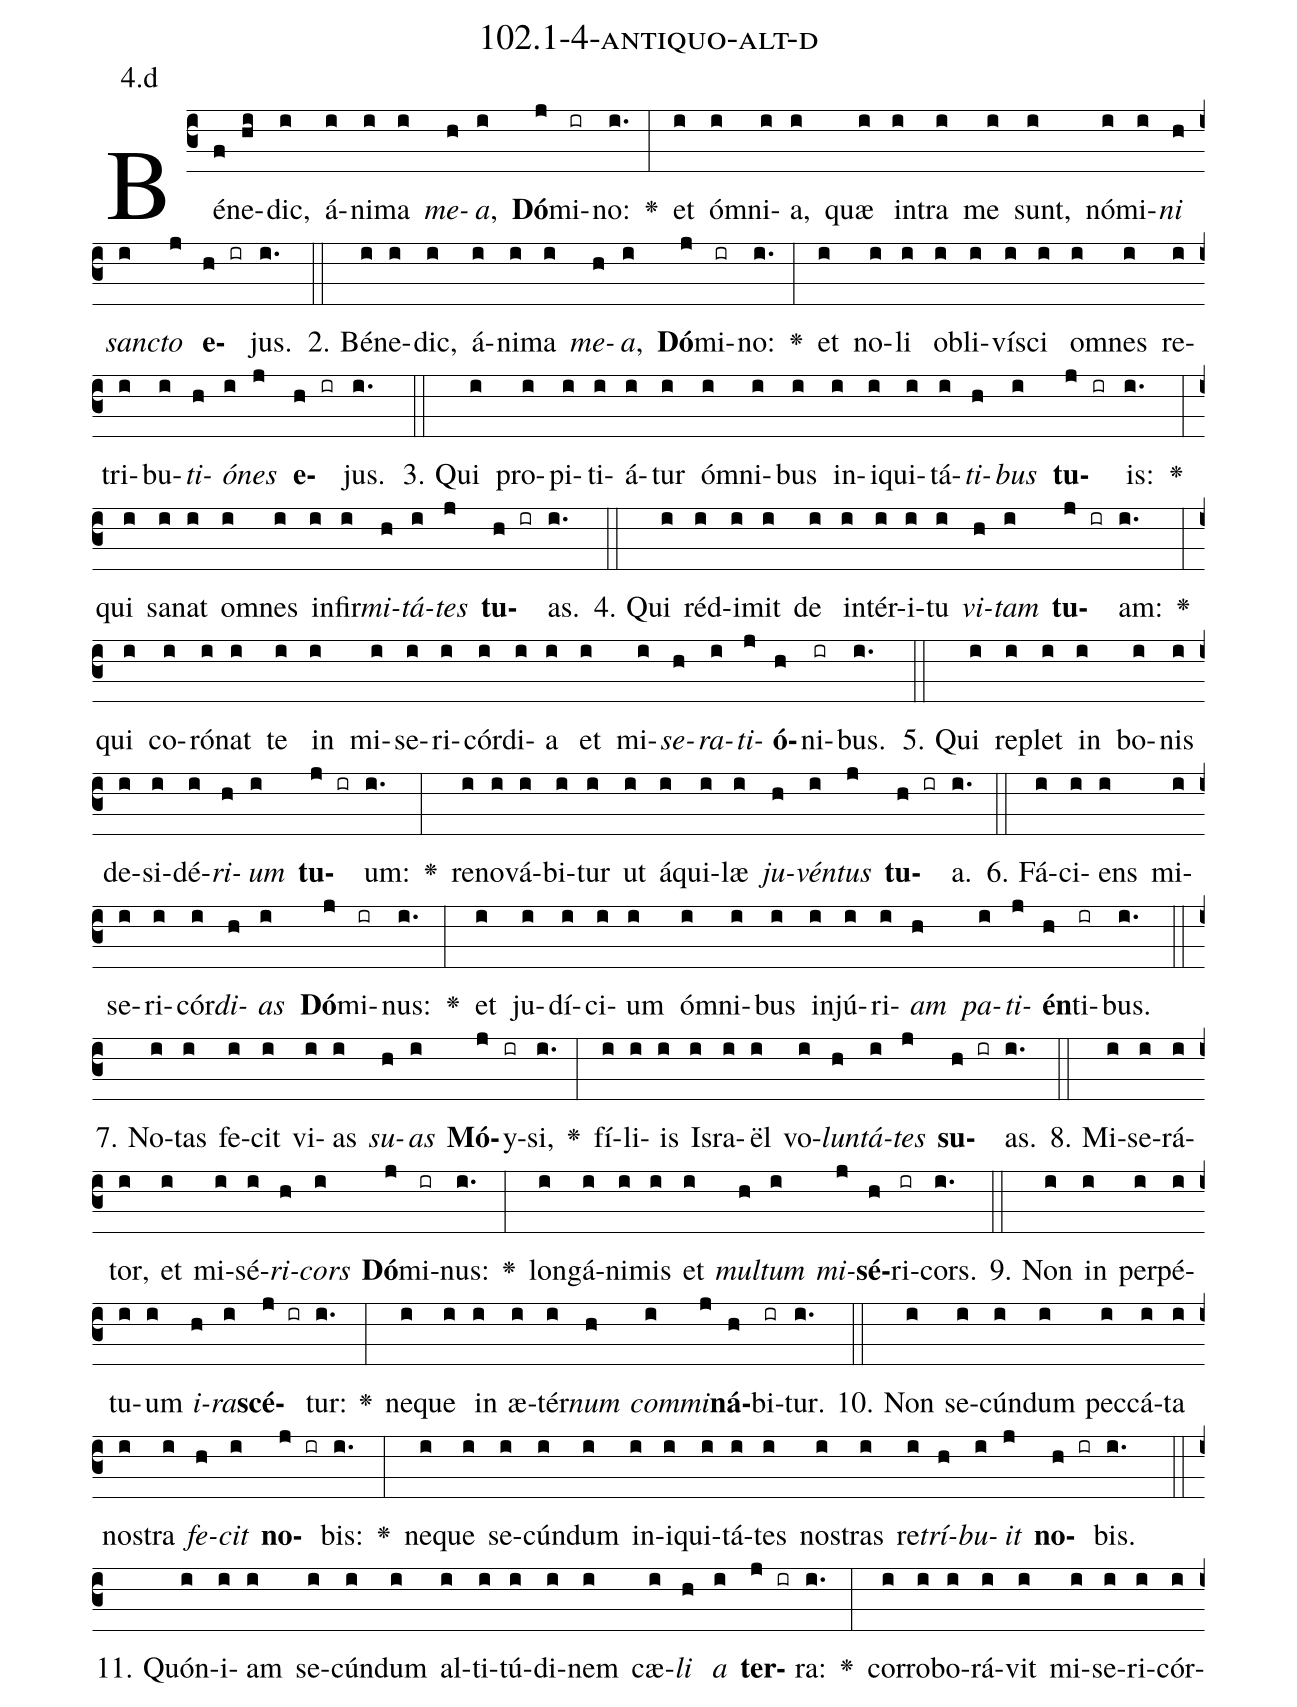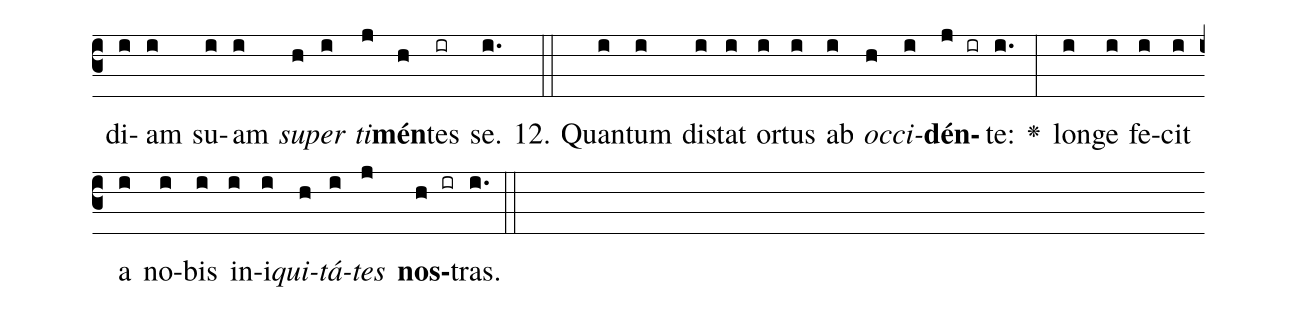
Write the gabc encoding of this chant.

name: 102.1-4-antiquo-alt-d;
annotation: 4.d;
%%
(c3)Bé(f)ne(hi)dic,(i) á(i)ni(i)ma(i) <i>me</i>(h)<i>a</i>,(i) <b>Dó</b>(j)mi(ir)no:(i.) <v>\greheightstar</v>(:) et(i) óm(i)ni(i)a,(i) quæ(i) in(i)tra(i) me(i) sunt,(i) nó(i)mi(i)<i>ni</i>(h) <i>sanc</i>(i)<i>to</i>(j) <b>e</b>(h ir)jus.(i.) (::)
2. Bé(i)ne(i)dic,(i) á(i)ni(i)ma(i) <i>me</i>(h)<i>a</i>,(i) <b>Dó</b>(j)mi(ir)no:(i.) <v>\greheightstar</v>(:) et(i) no(i)li(i) ob(i)li(i)ví(i)sci(i) om(i)nes(i) re(i)tri(i)bu(i)<i>ti</i>(h)<i>ó</i>(i)<i>nes</i>(j) <b>e</b>(h ir)jus.(i.) (::)
3. Qui(i) pro(i)pi(i)ti(i)á(i)tur(i) óm(i)ni(i)bus(i) in(i)i(i)qui(i)tá(i)<i>ti</i>(h)<i>bus</i>(i) <b>tu</b>(j ir)is:(i.) <v>\greheightstar</v>(:) qui(i) sa(i)nat(i) om(i)nes(i) in(i)fir(i)<i>mi</i>(h)<i>tá</i>(i)<i>tes</i>(j) <b>tu</b>(h ir)as.(i.) (::)
4. Qui(i) réd(i)i(i)mit(i) de(i) in(i)tér(i)i(i)tu(i) <i>vi</i>(h)<i>tam</i>(i) <b>tu</b>(j ir)am:(i.) <v>\greheightstar</v>(:) qui(i) co(i)ró(i)nat(i) te(i) in(i) mi(i)se(i)ri(i)cór(i)di(i)a(i) et(i) mi(i)<i>se</i>(h)<i>ra</i>(i)<i>ti</i>(j)<b>ó</b>(h)ni(ir)bus.(i.) (::)
5. Qui(i) re(i)plet(i) in(i) bo(i)nis(i) de(i)si(i)dé(i)<i>ri</i>(h)<i>um</i>(i) <b>tu</b>(j ir)um:(i.) <v>\greheightstar</v>(:) re(i)no(i)vá(i)bi(i)tur(i) ut(i) á(i)qui(i)læ(i) <i>ju</i>(h)<i>vén</i>(i)<i>tus</i>(j) <b>tu</b>(h ir)a.(i.) (::)
6. Fá(i)ci(i)ens(i) mi(i)se(i)ri(i)cór(i)<i>di</i>(h)<i>as</i>(i) <b>Dó</b>(j)mi(ir)nus:(i.) <v>\greheightstar</v>(:) et(i) ju(i)dí(i)ci(i)um(i) óm(i)ni(i)bus(i) in(i)jú(i)ri(i)<i>am</i>(h) <i>pa</i>(i)<i>ti</i>(j)<b>én</b>(h)ti(ir)bus.(i.) (::)
7. No(i)tas(i) fe(i)cit(i) vi(i)as(i) <i>su</i>(h)<i>as</i>(i) <b>Mó</b>(j)y(ir)si,(i.) <v>\greheightstar</v>(:) fí(i)li(i)is(i) Is(i)ra(i)ël(i) vo(i)<i>lun</i>(h)<i>tá</i>(i)<i>tes</i>(j) <b>su</b>(h ir)as.(i.) (::)
8. Mi(i)se(i)rá(i)tor,(i) et(i) mi(i)sé(i)<i>ri</i>(h)<i>cors</i>(i) <b>Dó</b>(j)mi(ir)nus:(i.) <v>\greheightstar</v>(:) long(i)á(i)ni(i)mis(i) et(i) <i>mul</i>(h)<i>tum</i>(i) <i>mi</i>(j)<b>sé</b>(h)ri(ir)cors.(i.) (::)
9. Non(i) in(i) per(i)pé(i)tu(i)um(i) <i>i</i>(h)<i>ra</i>(i)<b>scé</b>(j ir)tur:(i.) <v>\greheightstar</v>(:) ne(i)que(i) in(i) æ(i)tér(i)<i>num</i>(h) <i>com</i>(i)<i>mi</i>(j)<b>ná</b>(h)bi(ir)tur.(i.) (::)
10. Non(i) se(i)cún(i)dum(i) pec(i)cá(i)ta(i) nos(i)tra(i) <i>fe</i>(h)<i>cit</i>(i) <b>no</b>(j ir)bis:(i.) <v>\greheightstar</v>(:) ne(i)que(i) se(i)cún(i)dum(i) in(i)i(i)qui(i)tá(i)tes(i) nos(i)tras(i) re(i)<i>trí</i>(h)<i>bu</i>(i)<i>it</i>(j) <b>no</b>(h ir)bis.(i.) (::)
11. Quón(i)i(i)am(i) se(i)cún(i)dum(i) al(i)ti(i)tú(i)di(i)nem(i) cæ(i)<i>li</i>(h) <i>a</i>(i) <b>ter</b>(j ir)ra:(i.) <v>\greheightstar</v>(:) cor(i)ro(i)bo(i)rá(i)vit(i) mi(i)se(i)ri(i)cór(i)di(i)am(i) su(i)am(i) <i>su</i>(h)<i>per</i>(i) <i>ti</i>(j)<b>mén</b>(h)tes(ir) se.(i.) (::)
12. Quan(i)tum(i) di(i)stat(i) or(i)tus(i) ab(i) <i>oc</i>(h)<i>ci</i>(i)<b>dén</b>(j ir)te:(i.) <v>\greheightstar</v>(:) lon(i)ge(i) fe(i)cit(i) a(i) no(i)bis(i) in(i)i(i)<i>qui</i>(h)<i>tá</i>(i)<i>tes</i>(j) <b>nos</b>(h ir)tras.(i.) (::)
